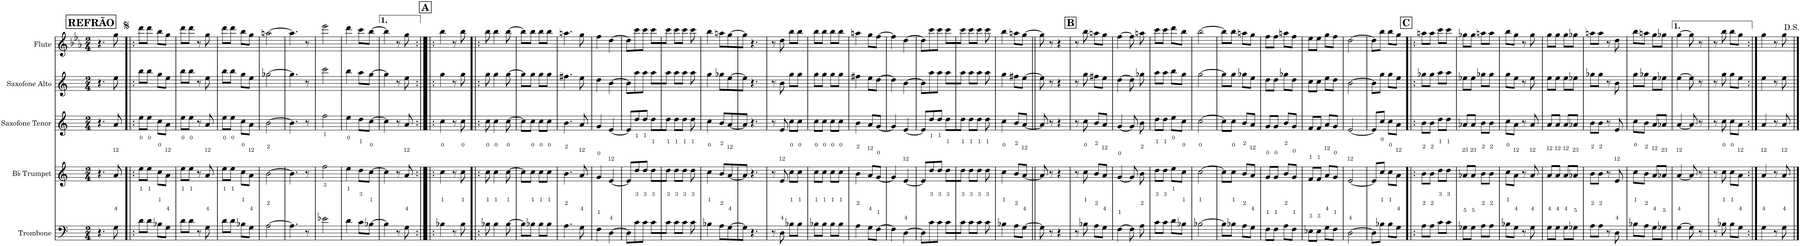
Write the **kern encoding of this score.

**kern	**kern	**kern	**kern	**kern
*part5	*part4	*part3	*part2	*part1
*staff5	*staff4	*staff3	*staff2	*staff1
*I"Trombone	*I"Bb Trumpet	*I"Saxofone Tenor	*I"Saxofone Alto	*I"Flute
*I'Tbn.	*I'Bb Tpt.	*I'Sax. Tn.	*	*I'Fl.
*clefF4	*clefG2	*clefG2	*clefG2	*clefG2
*	*Trd1c2	*Trd8c14	*Trd5c9	*
*k[]	*k[]	*k[]	*k[]	*k[b-e-a-]
*M2/4	*M2/4	*M2/4	*M2/4	*M2/4
!!LO:REH:place=s1:a:B:cj:fs=14:t=REFRÃO
=1	=1	=1	=1	=1
4.r	4.r	4.r	4.r	4.r
8G\	8a/	8a/	8ee\	8gg\
=2!|:	=2!|:	=2!|:	=2!|:	=2!|:
8d\L	8ee\L	8ee\L	8bb\L	8ddd\L
8d\J	8ee\J	8ee\J	8bb\J	8ddd\J
8B-X\L	8cc\L	8cc\L	8gg\L	8bb-\L
8G\J	8a\J	8a\J	8ee\J	8gg\J
=3	=3	=3	=3	=3
8d\L	8ee\L	8ee\L	8bb\L	8ddd\L
8d\J	8ee\J	8ee\J	8bb\J	8ddd\J
8r	8r	8r	8r	8r
8G\	8a/	8a/	8ee\	8gg\
=4	=4	=4	=4	=4
8d\L	8ee\L	8ee\L	8bb\L	8ddd\L
8d\J	8ee\J	8ee\J	8bb\J	8ddd\J
8B-X\L	8cc\L	8cc\L	8gg\L	8bb-\L
8G\J	8a\J	8a\J	8ee\J	8gg\J
=5	=5	=5	=5	=5
[2A\	[2b\	[2b\	[2gg-X\	[2aan\
=6	=6	=6	=6	=6
4.A\]	4.b\]	4.b\]	4.gg-\]	4.aa\]
8r	8r	8r	8r	8r
=7	=7	=7	=7	=7
2e-X\	2ff\	2ff\	2ccc\	2eee-\
=8	=8	=8	=8	=8
4d\	4ee\	4ee\	4bb\	4ddd\
8c\L	8dd\L	8dd\L	8aa\L	8ccc\L
[8B-X\J	[8cc\J	[8cc\J	[8gg\J	[8bb-\J
=9	=9	=9	=9	=9
4B-\]	4cc\]	4cc\]	4gg\]	4bb-\]
8r	8r	8r	8r	8r
8G\	8a/	8a/	8ee\	8gg\
!!LO:REH:place=s1:a:B:cj:fs=14:t=A
=10:|!|:	=10:|!|:	=10:|!|:	=10:|!|:	=10:|!|:
4B-X\	4cc\	4cc\	4gg\	4bb-\
8r	8r	8r	8r	8r
8B-\	8cc\	8cc\	8gg\	8bb-\
=11!|:	=11!|:	=11!|:	=11!|:	=11!|:
8B-X\	8cc\	8cc\	8gg\	8bb-\
4B-\	4cc\	4cc\	4gg\	4bb-\
[8B-\	[8cc\	[8cc\	[8gg\	[8bb-\
=12	=12	=12	=12	=12
8B-\L]	8cc\L]	8cc\L]	8gg\L]	8bb-\L]
8B-X\J	8cc\J	8cc\J	8gg\J	8bb-\J
8B-\L	8cc\L	8cc\L	8gg\L	8bb-\L
8B-\J	8cc\J	8cc\J	8gg\J	8bb-\J
=13	=13	=13	=13	=13
4.A\	4.b\	4.b\	4.ff#X\	4.aan\
8G\	8a/	8a/	8ee\	8gg\
=14	=14	=14	=14	=14
4F\	4g/	4g/	4dd\	4ff\
[4D\	[4e/	[4e/	[4b\	[4dd\
=15	=15	=15	=15	=15
8D\L]	8e/L]	8e/L]	8b\L]	8dd\L]
8c\	8dd/	8dd/	8aa\	8ccc\
8c\J	8dd/J	8dd/J	8aa\J	8ccc\J
8c\L	8dd\L	8dd\L	8aa\L	8ccc\L
=16	=16	=16	=16	=16
8c\J	8dd\J	8dd\J	8aa\J	8ccc\J
8c\L	8dd\L	8dd\L	8aa\L	8ccc\L
8c\J	8dd\J	8dd\J	8aa\J	8ccc\J
8c\	8dd\	8dd\	8aa\	8ccc\
=17	=17	=17	=17	=17
4B-X\	4cc\	4cc\	4gg\	4bb-\
8A\L	8b/L	8b/L	8gg-X\L	8aan\L
[8G\	[8a/	[8a/	[8ee\	[8gg\
=18	=18	=18	=18	=18
8G\J]	8a/J]	8a/J]	8ee\J]	8gg\J]
4.r	4.r	4.r	4.r	4.r
=19	=19	=19	=19	=19
8r	8r	8r	8r	8r
8D\	8e/	8e/	8b\	8dd\
8B-X\L	8cc\L	8cc\L	8gg\L	8bb-\L
8B-\J	8cc\J	8cc\J	8gg\J	8bb-\J
=20	=20	=20	=20	=20
8B-X\L	8cc\L	8cc\L	8gg\L	8bb-\L
8B-\J	8cc\J	8cc\J	8gg\J	8bb-\J
8B-\L	8cc\L	8cc\L	8gg\L	8bb-\L
8B-\J	8cc\J	8cc\J	8gg\J	8bb-\J
=21	=21	=21	=21	=21
4A\	4b\	4b\	4ff#X\	4aan\
8G\L	8a/L	8a/L	8ee\L	8gg\L
[8F\J	[8g/J	[8g/J	[8dd\J	[8ff\J
=22	=22	=22	=22	=22
4F\]	4g/]	4g/]	4dd\]	4ff\]
[4D\	[4e/	[4e/	[4b\	[4dd\
=23	=23	=23	=23	=23
8D\L]	8e/L]	8e/L]	8b\L]	8dd\L]
8c\	8dd/	8dd/	8aa\	8ccc\
8c\J	8dd/J	8dd/J	8aa\J	8ccc\J
8c\L	8dd\L	8dd\L	8aa\L	8ccc\L
=24	=24	=24	=24	=24
8c\J	8dd\J	8dd\J	8aa\J	8ccc\J
8c\L	8dd\L	8dd\L	8aa\L	8ccc\L
8c\J	8dd\J	8dd\J	8aa\J	8ccc\J
8c\	8dd\	8dd\	8aa\	8ccc\
=25	=25	=25	=25	=25
4B-X\	4cc\	4cc\	4gg\	4bb-\
8A\L	8b/L	8b/L	8ff#X\L	8aan\L
[8G\J	[8a/J	[8a/J	[8ee\J	[8gg\J
=26||	=26||	=26||	=26||	=26||
8G\]	8a/]	8a/]	8ee\]	8gg\]
8r	8r	8r	8r	8r
4r	4r	4r	4r	4r
!!LO:REH:place=s1:a:B:cj:fs=14:t=B
=27	=27	=27	=27	=27
8r	8r	8r	8r	8r
8B-X\	8cc\	8cc\	8gg\	8bb-\
8A\L	8b/L	8b/L	8ff#X\L	8aan\L
8G\J	8a/J	8a/J	8ee\J	8gg\J
=28	=28	=28	=28	=28
[4F\	[4g/	[4g/	[4dd\	[4ff\
8F\]	8g/]	8g/]	8dd\]	8ff\]
8A\	8b\	8b\	8gg-X\	8aan\
=29	=29	=29	=29	=29
8c\L	8dd\L	8dd\L	8aa\L	8ccc\L
8c\J	8dd\J	8dd\J	8aa\J	8ccc\J
8d\L	8ee\L	8ee\L	8bb\L	8ddd\L
8B-X\J	8cc\J	8cc\J	8gg\J	8bb-\J
=30	=30	=30	=30	=30
[2B-X\	[2cc\	[2cc\	[2gg\	[2bb-\
=31	=31	=31	=31	=31
8B-\L]	8cc\L]	8cc\L]	8gg\L]	8bb-\L]
8B-X\J	8cc\J	8cc\J	8gg\J	8bb-\J
8A\L	8b/L	8b/L	8gg-X\L	8aan\L
8G\J	8a/J	8a/J	8ee\J	8gg\J
=32	=32	=32	=32	=32
8F\L	8g/L	8g/L	8dd\L	8ff\L
8F\J	8g/J	8g/J	8dd\J	8ff\J
8A\L	8b/L	8b/L	8gg-X\L	8aan\L
8F\J	8g/J	8g/J	8dd\J	8ff\J
=33	=33	=33	=33	=33
8E-X\L	8f/L	8f/L	8cc\L	8ee-\L
8E-\J	8f/J	8f/J	8cc\J	8ee-\J
8G\L	8a/L	8a/L	8ee\L	8gg\L
8F\J	8g/J	8g/J	8dd\J	8ff\J
=34	=34	=34	=34	=34
[2D\	[2e/	[2e/	[2b\	[2dd\
=35	=35	=35	=35	=35
8D\L]	8e/L]	8e/L]	8b\L]	8dd\L]
8B-X\J	8cc/J	8cc/J	8gg\J	8bb-\J
8B-\L	8cc\L	8cc\L	8gg\L	8bb-\L
8G\J	8a\J	8a\J	8ee\J	8gg\J
!!LO:REH:place=s1:a:B:cj:fs=14:t=C
=36!|:	=36!|:	=36!|:	=36!|:	=36!|:
8A\L	8b\L	8b\L	8gg-X\L	8aan\L
8A\J	8b\J	8b\J	8gg-\J	8aa\J
8c\L	8dd\L	8dd\L	8aa\L	8ccc\L
8c\J	8dd\J	8dd\J	8aa\J	8ccc\J
=37	=37	=37	=37	=37
8G-X\L	8a-X/L	8a-X/L	8ee-X\L	8gg-X\L
8G-\J	8a-/J	8a-/J	8ee-\J	8gg-\J
8A\L	8b\L	8b\L	8gg-X\L	8aan\L
8A\J	8b\J	8b\J	8gg-\J	8aa\J
=38	=38	=38	=38	=38
8B-X\L	8cc\L	8cc\L	8gg\L	8bb-\L
8G\J	8a\J	8a\J	8ee\J	8gg\J
8r	8r	8r	8r	8r
8G\	8a/	8a/	8ee\	8gg\
=39	=39	=39	=39	=39
8G\L	8a/L	8a/L	8ee\L	8gg\L
8G\J	8a/J	8a/J	8ee\J	8gg\J
8G\L	8a/L	8a/L	8ee\L	8gg\L
8G-X\J	8a-X/J	8a-X/J	8ee-X\J	8gg-X\J
=40	=40	=40	=40	=40
8A\L	8b\L	8b\L	8gg-X\L	8aan\L
8A\J	8b\J	8b\J	8gg-\J	8aa\J
8r	8r	8r	8r	8r
8D\	8e/	8e/	8b\	8dd\
=41	=41	=41	=41	=41
8B-X\L	8cc\L	8cc\L	8gg\L	8bb-\L
8A\J	8b\J	8b\J	8gg-X\J	8aan\J
8G\L	8a/L	8a/L	8ee\L	8gg\L
8G-X\J	8a-X/J	8a-X/J	8ee-X\J	8gg-X\J
=42	=42	=42	=42	=42
[4G\	[4a/	[4a/	[4ee\	[4gg\
8G\]	8a/]	8a/]	8ee\]	8gg\]
8r	8r	8r	8r	8r
=43	=43	=43	=43	=43
8r	8r	8r	8r	8r
8B-X\	8cc\	8cc\	8gg\	8bb-\
8B-\L	8cc\L	8cc\L	8gg\L	8bb-\L
8G\J	8a\J	8a\J	8ee\J	8gg\J
=44:|!	=44:|!	=44:|!	=44:|!	=44:|!
4G\	4a/	4a/	4ee\	4gg\
8r	8r	8r	8r	8r
8G\	8a/	8a/	8ee\	8gg\
==	==	==	==	==
*-	*-	*-	*-	*-
